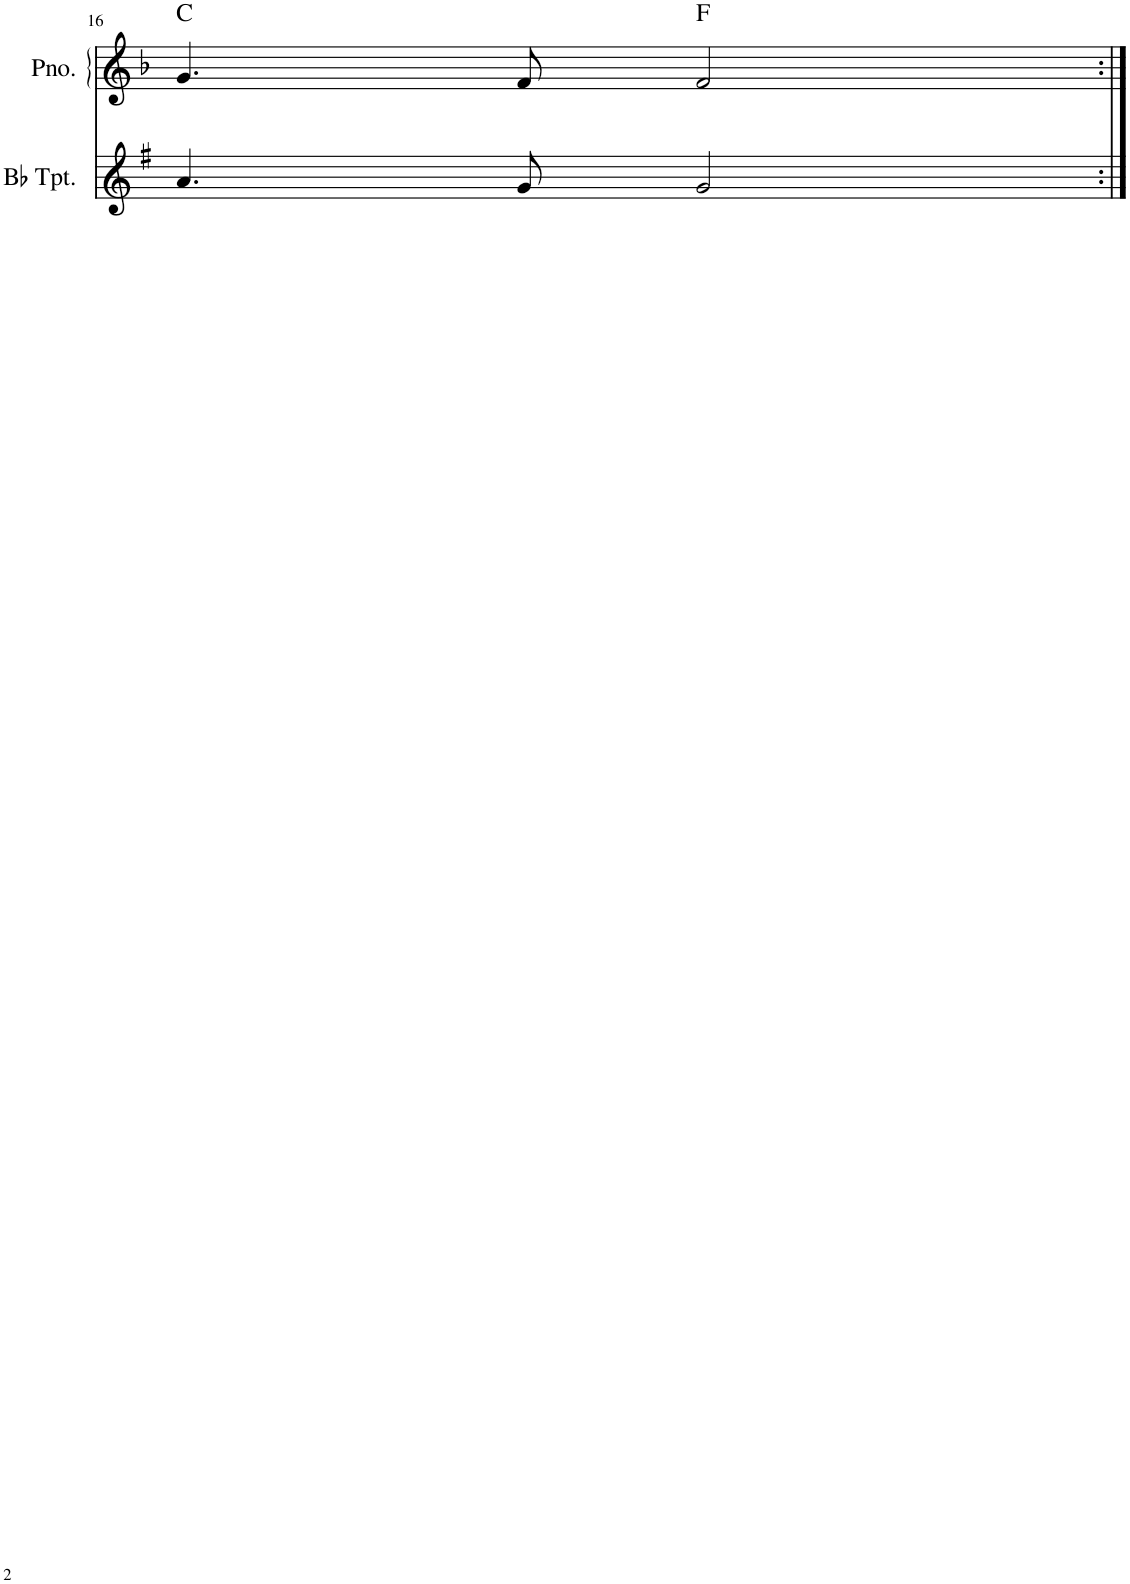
**kern	**kern	**harte
*part2	*part1	*part1
*staff2	*staff1	*
*I"Bb Trumpet	*I"Piano	*
*I'Bb Tpt.	*I'Pno.	*
!!LO:PB:g=z
*clefG2	*clefG2	*
*Trd1c2	*	*
*k[f#]	*k[b-]	*
*M4/4	*M4/4	*
=16	=16	=16
4.a/	4.g/	C:maj
8g/	8f/	.
2g/	2f/	F:maj
=:|!	=:|!	=:|!
*-	*-	*-
